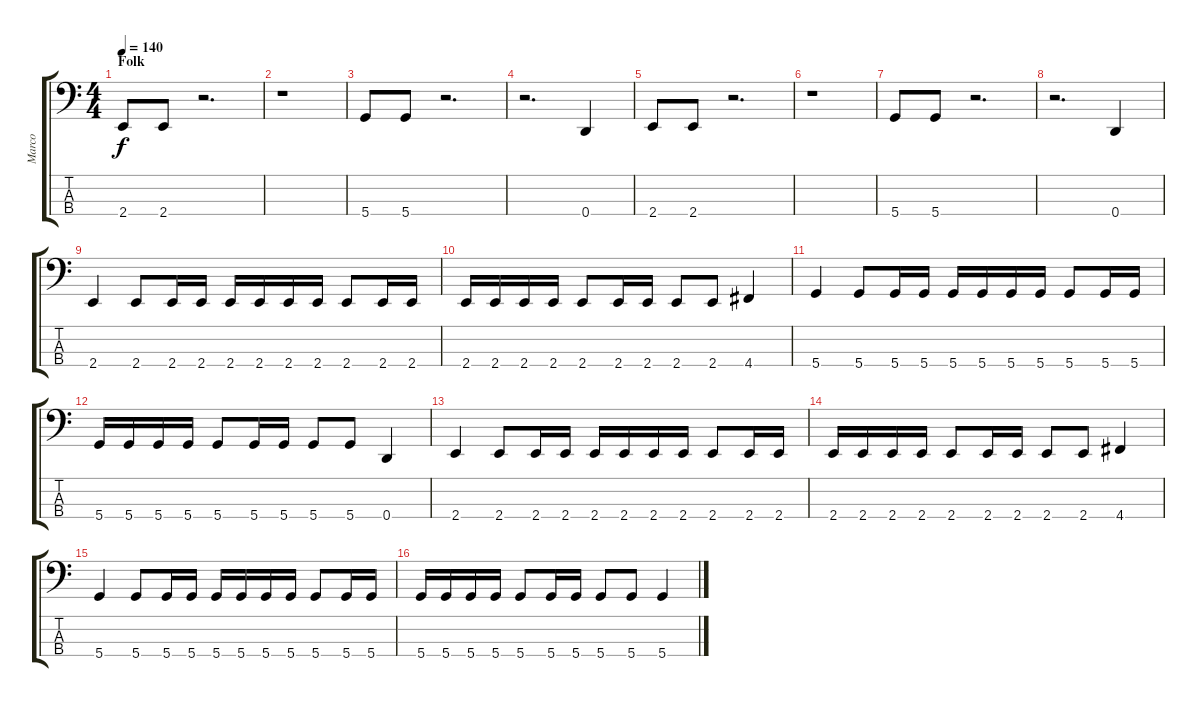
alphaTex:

\track ("Marco" "Marco") {instrument electricbassfinger}
\staff {score tabs}
\tuning (F2 C2 G1 D1) {hide}
\ts (4 4)
\section ("" "Folk")
\tempo 140
\clef f4
\ks aminor
2.4.8{dy f} 2.4.8 r.2{d} |
r.1 |
5.4.8 5.4.8 r.2{d} |
r.2{d} 0.4.4 |
2.4.8 2.4.8 r.2{d} |
r.1 |
5.4.8 5.4.8 r.2{d} |
r.2{d} 0.4.4 |
2.4.4 2.4.8 2.4.16 2.4.16 2.4.16 2.4.16 2.4.16 2.4.16 2.4.8 2.4.16 2.4.16 |
2.4.16 2.4.16 2.4.16 2.4.16 2.4.8 2.4.16 2.4.16 2.4.8 2.4.8 4.4.4 |
5.4.4 5.4.8 5.4.16 5.4.16 5.4.16 5.4.16 5.4.16 5.4.16 5.4.8 5.4.16 5.4.16 |
5.4.16 5.4.16 5.4.16 5.4.16 5.4.8 5.4.16 5.4.16 5.4.8 5.4.8 0.4.4 |
2.4.4 2.4.8 2.4.16 2.4.16 2.4.16 2.4.16 2.4.16 2.4.16 2.4.8 2.4.16 2.4.16 |
2.4.16 2.4.16 2.4.16 2.4.16 2.4.8 2.4.16 2.4.16 2.4.8 2.4.8 4.4.4 |
5.4.4 5.4.8 5.4.16 5.4.16 5.4.16 5.4.16 5.4.16 5.4.16 5.4.8 5.4.16 5.4.16 |
5.4.16 5.4.16 5.4.16 5.4.16 5.4.8 5.4.16 5.4.16 5.4.8 5.4.8 5.4.4
